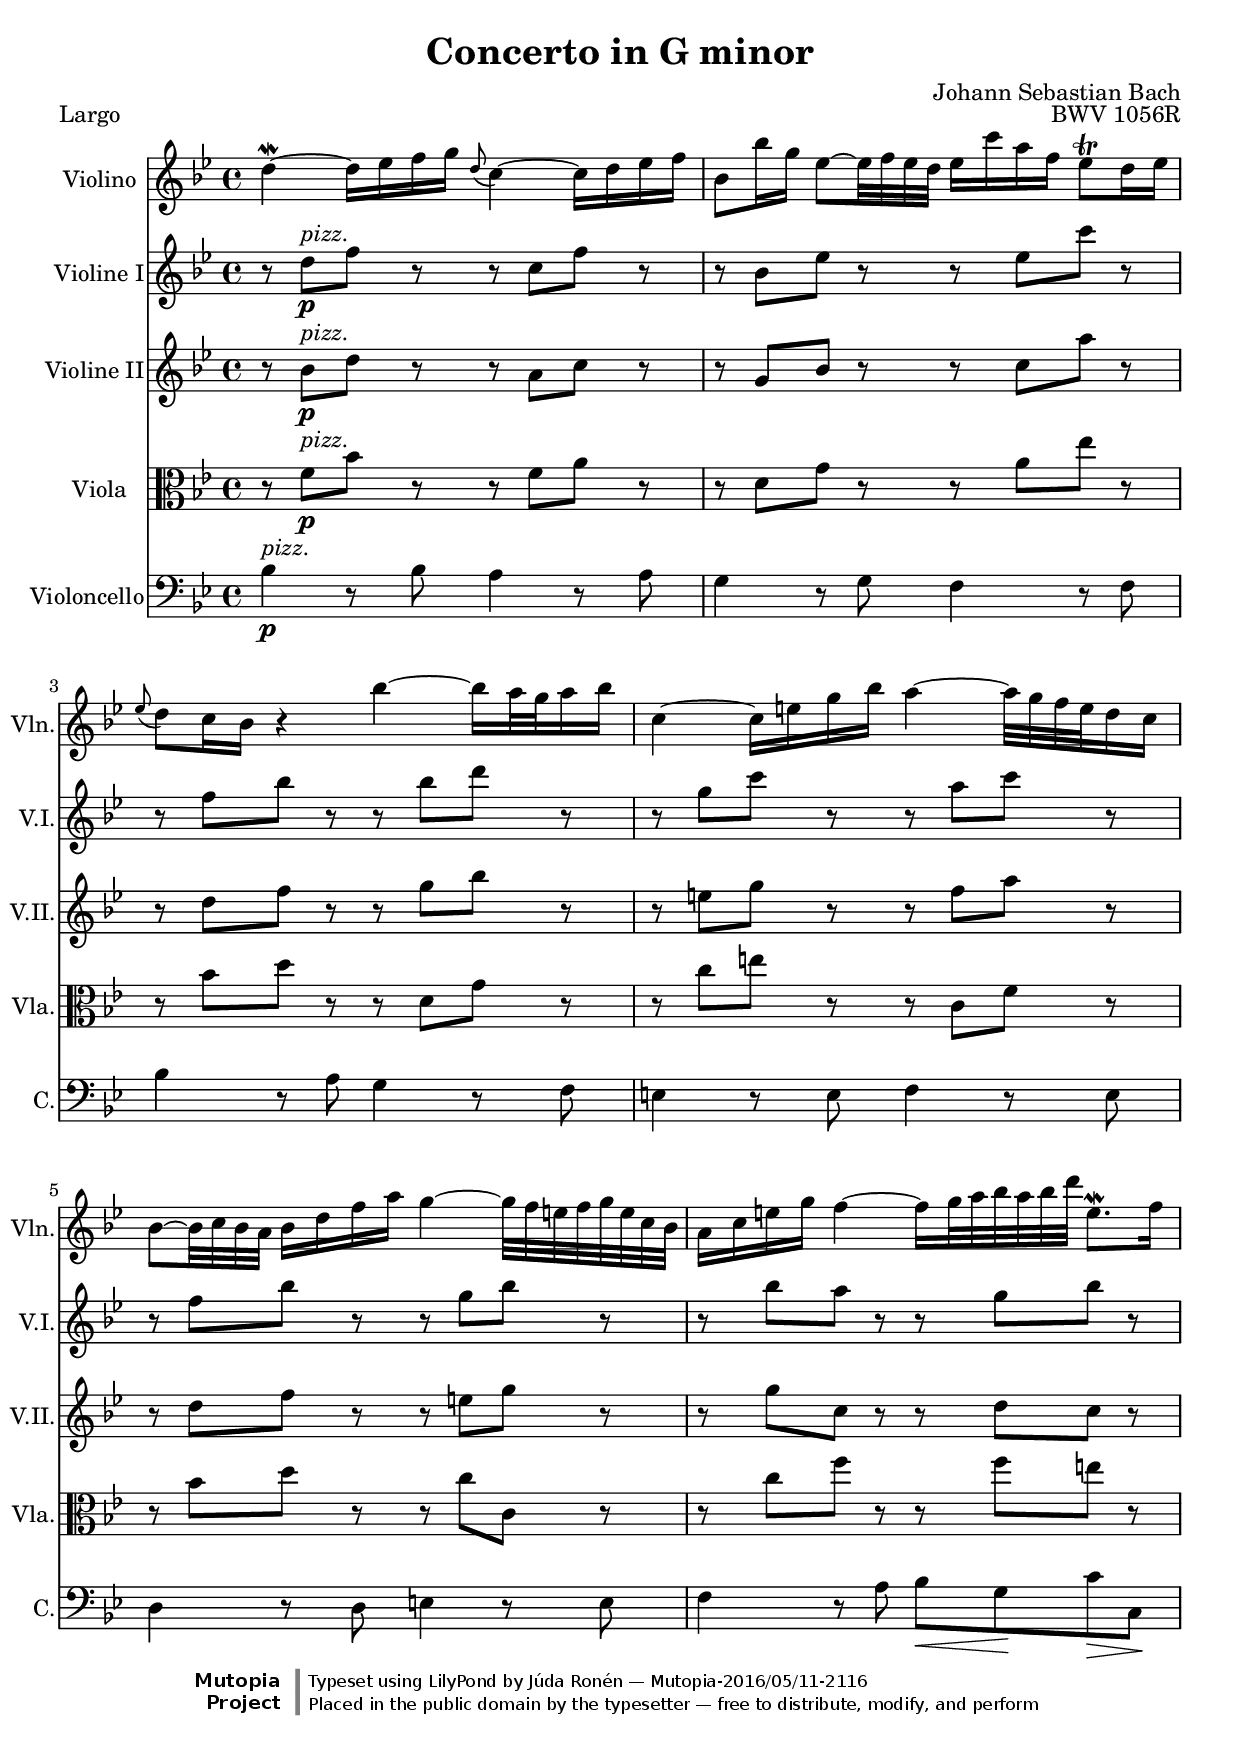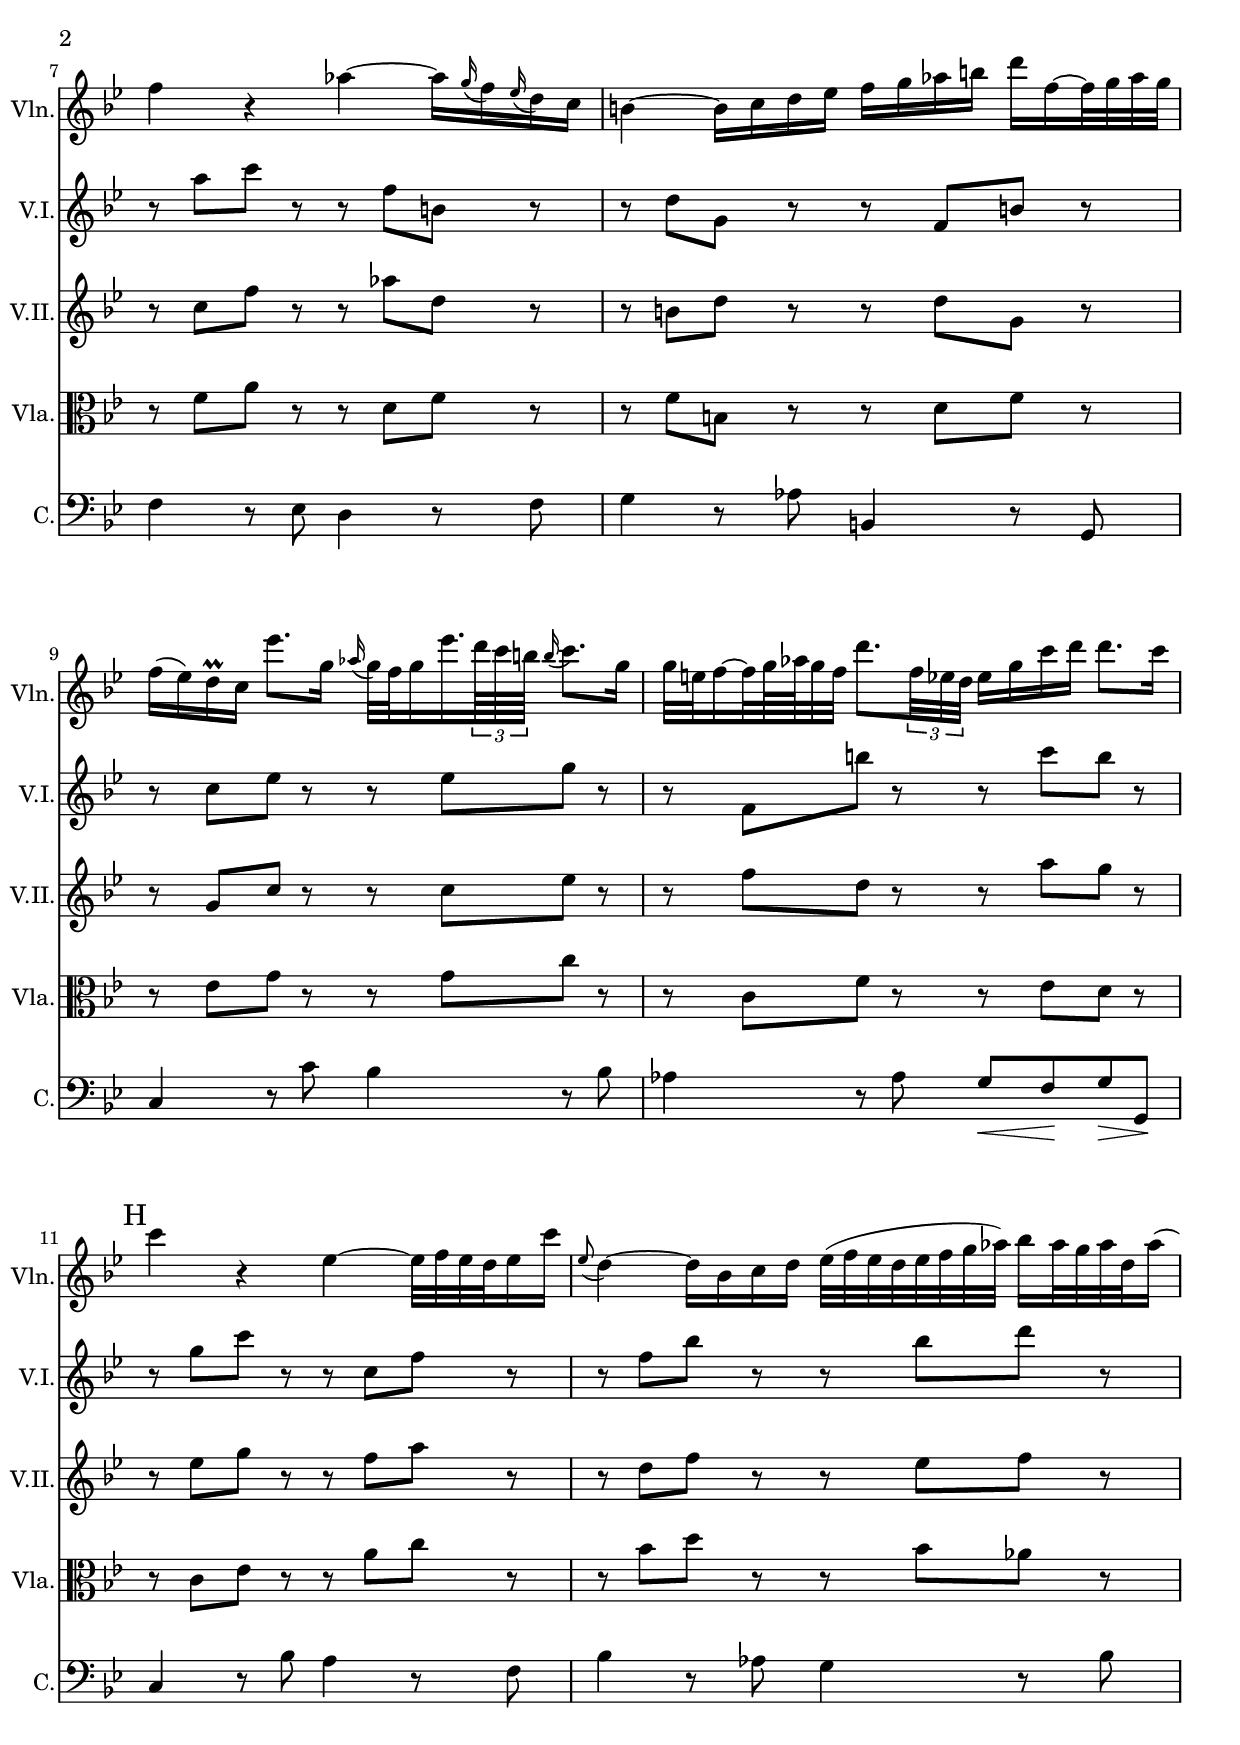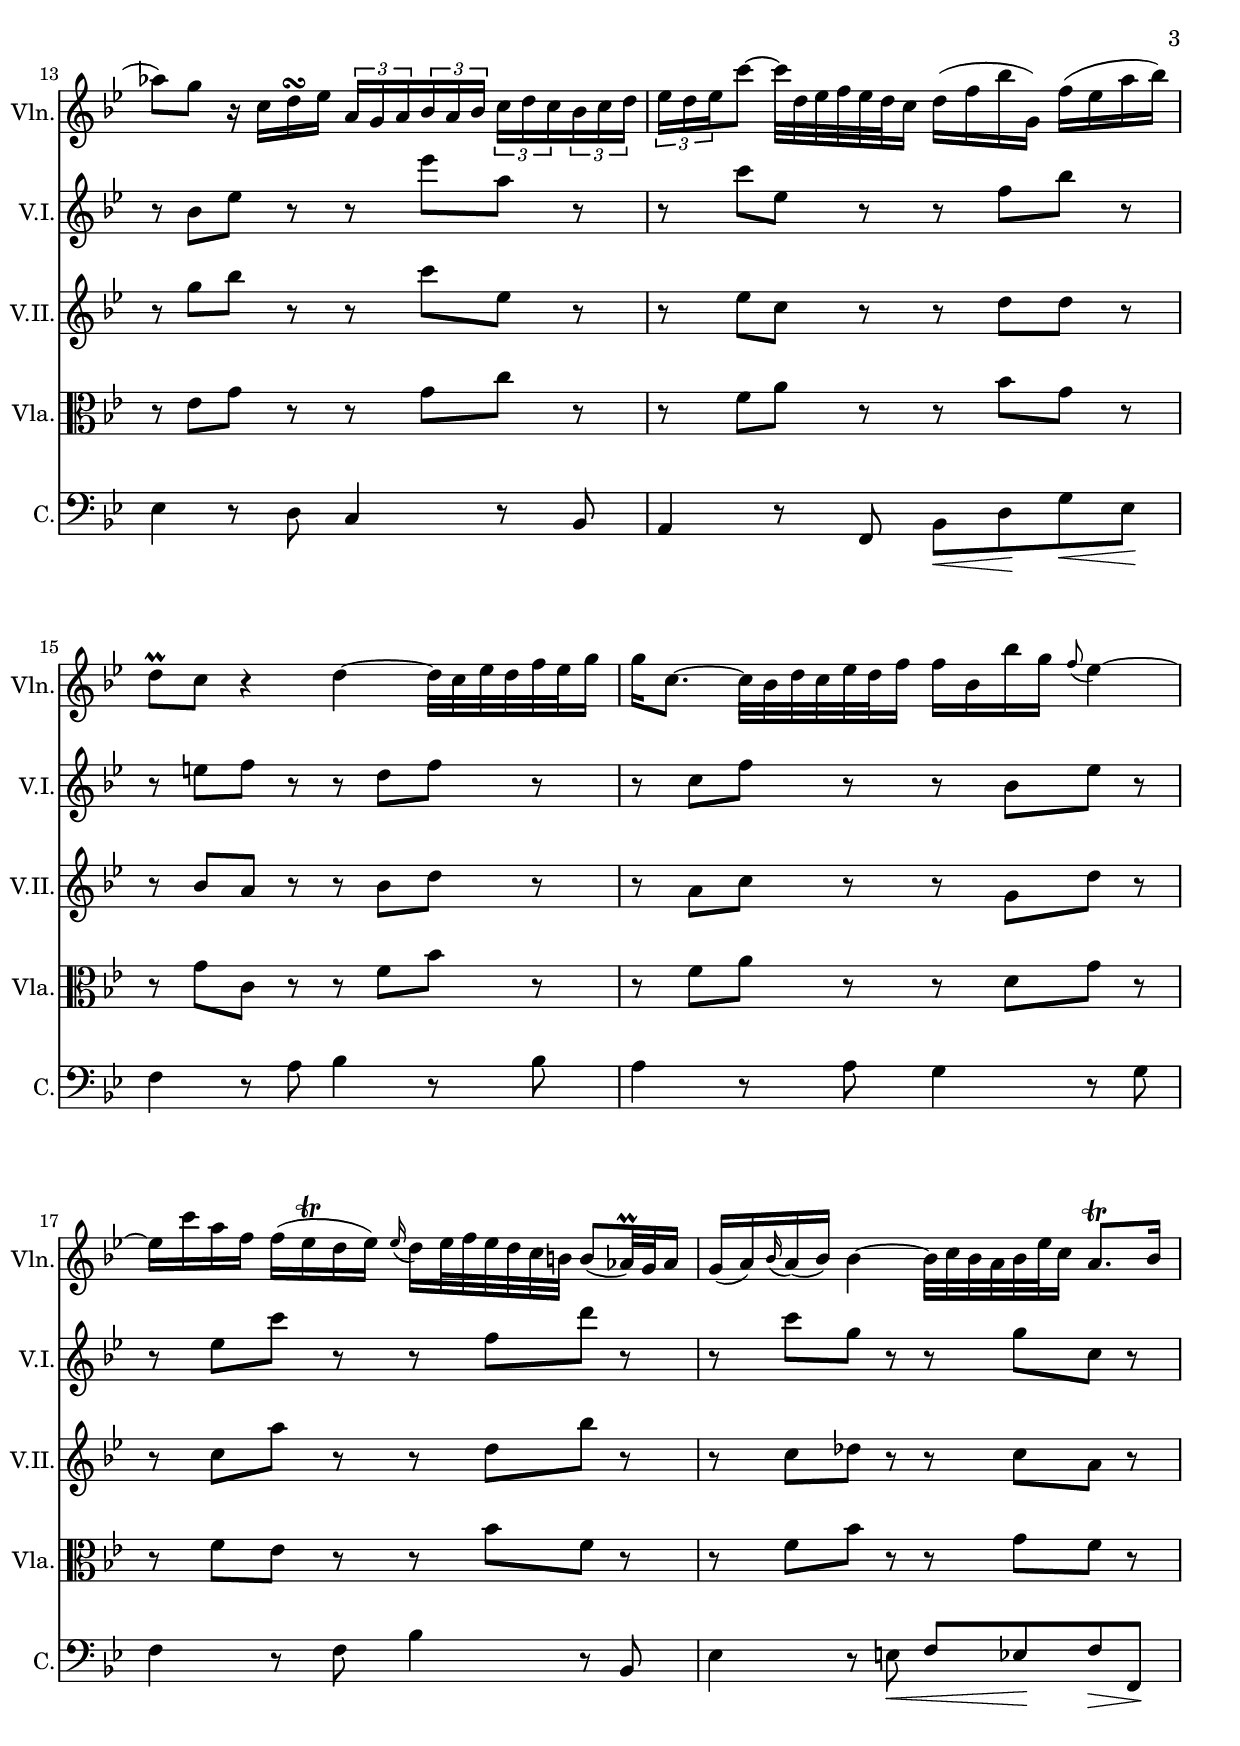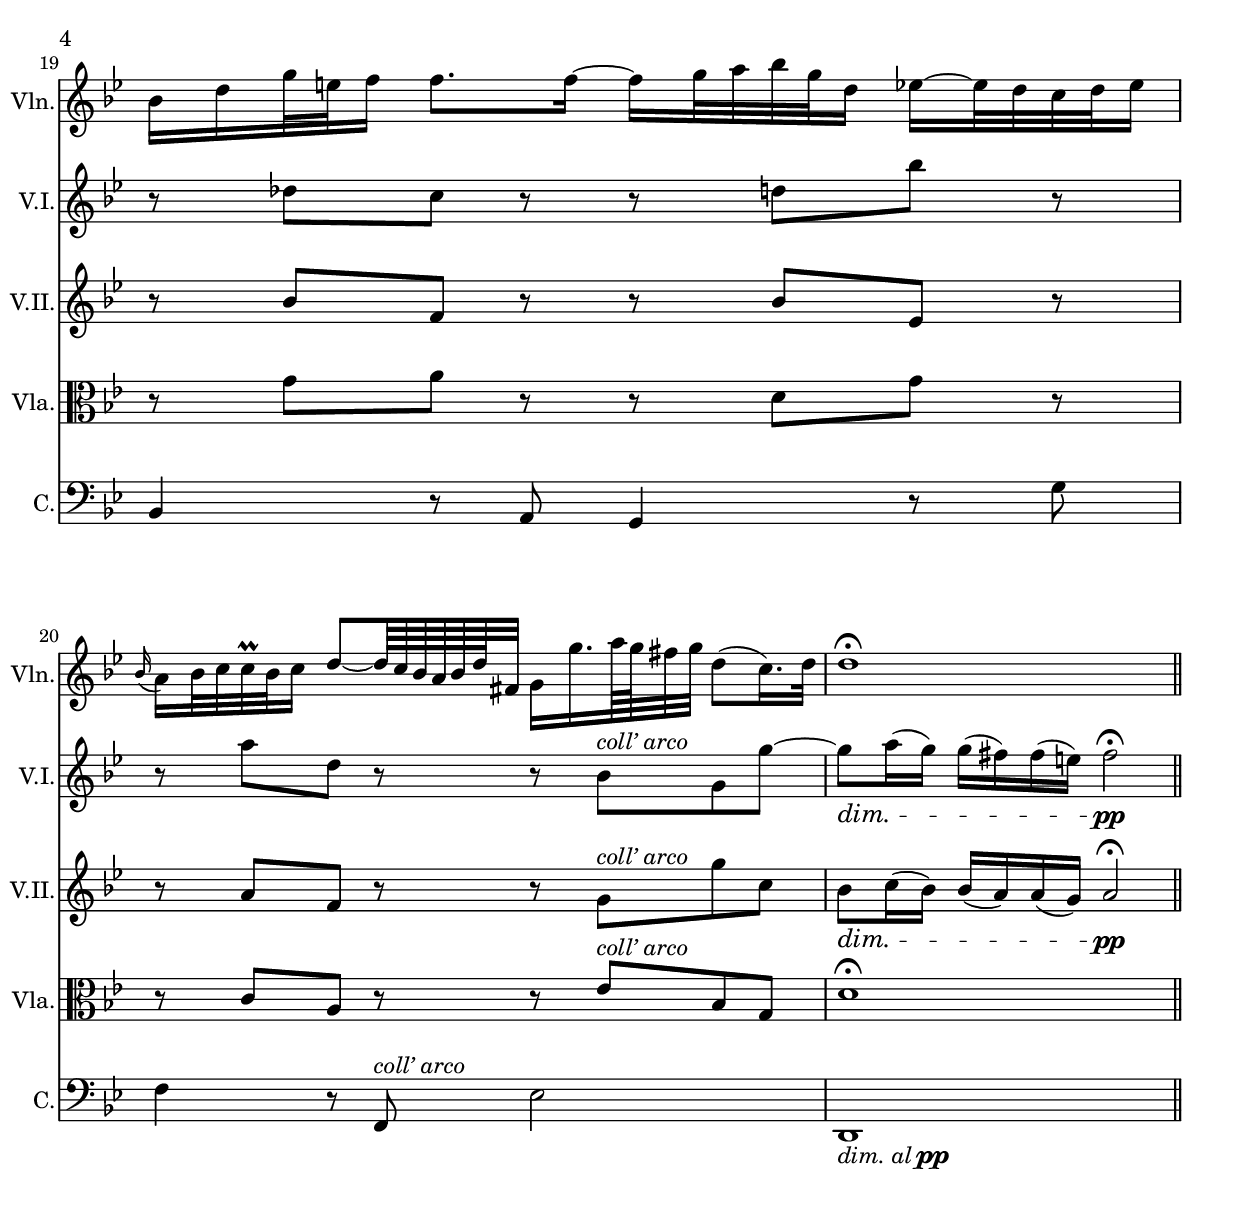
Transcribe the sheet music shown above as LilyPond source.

\version "2.18.2"

\version "2.18.2"

largoViolino = {
  \set Staff.midiInstrument = #"violin"
  \transpose g g' {
	\key g \minor
	\time 4/4
	% 1
	d'4\mordent~  d'16 ees' f' g'  \appoggiatura d'8 c'4~  c'16 d' ees' f' |
	bes8 bes'16 g'  ees'8~ ees'32 f' ees' d'  ees'16 c'' a' f'  ees'8\trill d'16 ees' |
	\appoggiatura ees'8 d'8 c'16 bes  r4  bes'4~  bes'16 a'32 g' a'16 bes' |
	% 2
	c'4~  c'16 e' g' bes'  a'4~  a'32 g' f' e' d'16 c' |
	bes8~ bes32 c' bes a  bes16 d' f' a'  g'4~  g'32 f' e' f' g' e' c' bes |
	a16 c' e' g'  f'4~  f'16 g'32 a' bes'32 a' bes' d''  e'8.\mordent f'16 |
	% 3
	f'4  r4  aes'4~  aes'16 \appoggiatura g'16 f'16 \appoggiatura ees'16 d'16 c' |
	b4~  b16 c' d' ees'  f' g' aes' b'  d'' f'~ f'32 g' aes' g' |
	f'16( ees') d'\prall c'  ees''8. g'16  \appoggiatura aes'16 g'32 f' g'16 ees''16. \tuplet 3/2 {d''64 c'' b'}  \appoggiatura {\scaleDurations #' (1 . 2) b'16} c''8. g'16 |
	% 4
	g'32 e' f'16~ f'32 g'64 aes' g'32 f' d''8. \tuplet 3/2 {f'32 ees' d'} ees'16 g' c'' d'' d''8. c''16 |
	\mark "H" c''4 r4 ees'4~ ees'32 f' ees' d' ees'16 c'' |
	\appoggiatura ees'8 d'4~  d'16 bes c' d'  ees'32( f' ees' d' ees' f' g' aes')  bes'16 aes'32 g' aes' d' aes'16( |
	% 5
	aes'8) g'  r16 c'16 d'\turn ees'  \tuplet 3/2 {a16 g a} \tuplet 3/2 {bes a bes}  \tuplet 3/2 {c' d' c'} \tuplet 3/2 {bes c' d'} |
	\tuplet 3/2 {ees'16 d' ees'} c''8~  c''32 d' ees' f' ees' d' c'16  d'( f' bes' g)  f'( ees' a' bes') |
	d'8\prall c'  r4  d'4~  d'32 c' ees' d' f' ees' g'16 |
	% 6
	g'16 c'8.~  c'32 bes d' c' ees' d' f'16  f' bes bes' g'  \appoggiatura f'8 ees'4~ |
	ees'16 c'' a' f'  f'( ees'\trill d' ees')  \appoggiatura ees'16 d'16 ees'32 f' ees' d' c' b  b8( aes32\prall) g aes16 |
	g16( a) \appoggiatura bes16 a16( bes)  bes4~  bes32 c' bes a bes ees' c'16  a8.\trill bes16 |
	% 7
	bes16 d' g'32 e' f'16  f'8. f'16~  f'16 g'32 a' bes' g' d'16  ees'16~ ees'32 d' c' d' ees'16 |
	\appoggiatura bes16 a16 bes32 c' c'\prall bes c'16  d'8~ d'64 c' bes a bes d' fis32  g16 g'16. a'64 g' fis'32 g'  d'8( c'16.) d'32 |
	d'1\fermata |
	\bar "||"
  }
}

\version "2.18.2"

largoViolineI = {
  \transpose g g' {
	\key g \minor
	\time 4/4
	% 1
	\set Staff.midiInstrument = #"pizzicato strings"
	r8 d'\p^\markup{\italic pizz.} f' r r c' f' r |
	r bes ees' r r ees' c'' r |
	r f' bes' r r bes' d'' r |
	r g' c'' r r a' c'' r |
	% 2
	r f' bes' r r g' bes' r |
	r bes' a' r r g' bes' r |
	r a' c'' r r f' b r |
	r d' g r r f b r |
	% 3
	r c' ees' r r ees' g' r |
	r f b' r r c'' b' r |
	\mark "H" r g' c'' r r c' f' r |
	r f' bes' r r bes' d'' r |
	% 4
	r bes ees' r r ees'' a' r |
	r c'' ees' r r f' bes' r |
	r e' f' r r d' f' r |
	r c' f' r r bes ees' r |
	r ees' c'' r r f' d'' r |
	r c'' g' r r g' c' r |
	r des' c' r r d' bes' r |
	r a' d' r r
	\set Staff.midiInstrument = #"violin"
	\once \omit DynamicText
	bes\p^\markup{\italic{coll’ arco}} g g'~ |
	g'\dim a'16( g') g'( fis') fis'( e') fis'2\fermata\pp |
	\bar "||"
  }
}

\version "2.18.2"

largoViolineII = {
  \transpose g g' {
	\key g \minor
	\time 4/4
	% 1
	\set Staff.midiInstrument = #"pizzicato strings"
	r8 bes\p^\markup{\italic pizz.} d' r r a c' r |
	r g bes r r c' a' r |
	r d' f' r r g' bes' r |
	r e' g' r r f' a' r |
	% 2
	r d' f' r r e' g' r |
	r g' c' r r d' c' r |
	r c' f' r r aes' d' r |
	r b d' r r d' g r |
	% 3
	r g c' r r c' ees' r |
	r f' d' r r a' g' r |
	\mark "H" r ees' g' r r f' a' r |
	r d' f' r r ees' f' r |
	% 4
	r g' bes' r r c'' ees' r |
	r ees' c' r r d' d' r |
	r bes a r r bes d' r |
	r a c' r r g d' r |
	r c' a' r r d' bes' r |
	r c' des' r r c' a r |
	r bes f r r bes ees r |
	r a f r r 
	\set Staff.midiInstrument = #"violin"
	\once \omit DynamicText
	g\p^\markup{\italic{coll’ arco}} g' c' |
	bes\dim c'16( bes) bes( a) a( g) a2\fermata\pp |
	\bar "||"
  }
}

\version "2.18.2"

largoViola = {
  \transpose g g' {
	\key g \minor
	\time 4/4
	\clef alto
	% 1
	\set Staff.midiInstrument = #"pizzicato strings"
	r8 f\p^\markup{\italic pizz.} bes r r f a r |
	r d g r r a ees' r |
	r bes d' r r d g r |
	r c' e' r r c f r |
	% 2
	r bes d' r r c' c r |
	r c' f' r r f' e' r |
	r f a r r d f r |
	r f b, r r d f r |
	% 3
	r ees g r r g c' r |
	r c f r r ees d r |
	\mark "H"
	r c ees r r a c' r |
	r bes d' r r bes aes r |
	% 4
	r ees g r r g c' r |
	r f a r r bes g r |
	r g c r r f bes r |
	r f a r r d g r |
	% 5
	r f ees r r bes f r |
	r f bes r r g f r |
	r g a r r d g r |
	r c a, r r
	\set Staff.midiInstrument = #"viola"
	ees^\markup{\italic{coll’ arco}} bes, g, |
	d1\fermata
  }
}

\version "2.18.2"

largoVioloncello = {
  \key g \minor
  \time 4/4
  \clef bass
  % 1
  \set Staff.midiInstrument = #"pizzicato strings"
  bes4\p^\markup{\italic pizz.} r8 bes a4 r8 a |
  g4 r8 g f4 r8 f |
  bes4 r8 a g4 r8 f |
  e4 r8 e f4 r8 e |
  d4 r8 d e4 r8 e |
  % 2
  f4 r8 a bes\< g\! c'\> c\! |
  f4 r8 ees d4 r8 f |
  g4 r8 aes b,4 r8 g, |
  c4 r8 c' bes4 r8 bes |
  aes4 r8 aes g\< f\! g\> g,\! |
  % 3
  \mark "H" c4 r8 bes a4 r8 f |
  bes4 r8 aes g4 r8 bes |
  ees4 r8 d c4 r8 bes, |
  a,4 r8 f, bes,\< d\! g\< ees\! |
  f4 r8 a bes4 r8 bes |
  % 4
  a4 r8 a g4 r8 g |
  f4 r8 f bes4 r8 bes, |
  ees4 r8 e\< f ees\! f\> f,\! |
  bes,4 r8 a, g,4 r8 g |
  f4 r8
  \set Staff.midiInstrument = #"cello"
  f,^\markup{\italic{coll’ arco}} ees2 |
  d,1_\markup{\italic{dim. al \dynamic pp}} |
}


instrument = ""
\book {
  \include "header.ily"
  \score {
	<<
	  \new Staff \with {
		instrumentName = #"Violino"
		shortInstrumentName = #"Vln."
	  } {\largoViolino}
	  \new Staff \with {
		instrumentName = #"Violine I"
		shortInstrumentName = #"V.I."
	  } {\largoViolineI}
	  \new Staff \with {
		instrumentName = #"Violine II"
		shortInstrumentName = #"V.II."
	  } {\largoViolineII}
	  \new Staff \with {
		instrumentName = #"Viola"
		shortInstrumentName = #"Vla."
	  } { \largoViola}
	  \new Staff \with {
		instrumentName = #"Violoncello"
		shortInstrumentName = #"C."
	  } {\largoVioloncello}
	>>
	\header {piece = "Largo"}
	\layout { }
	\midi {\tempo 4 = 30} % More or less matches most recordings (2:40–3:00)
  }
}

